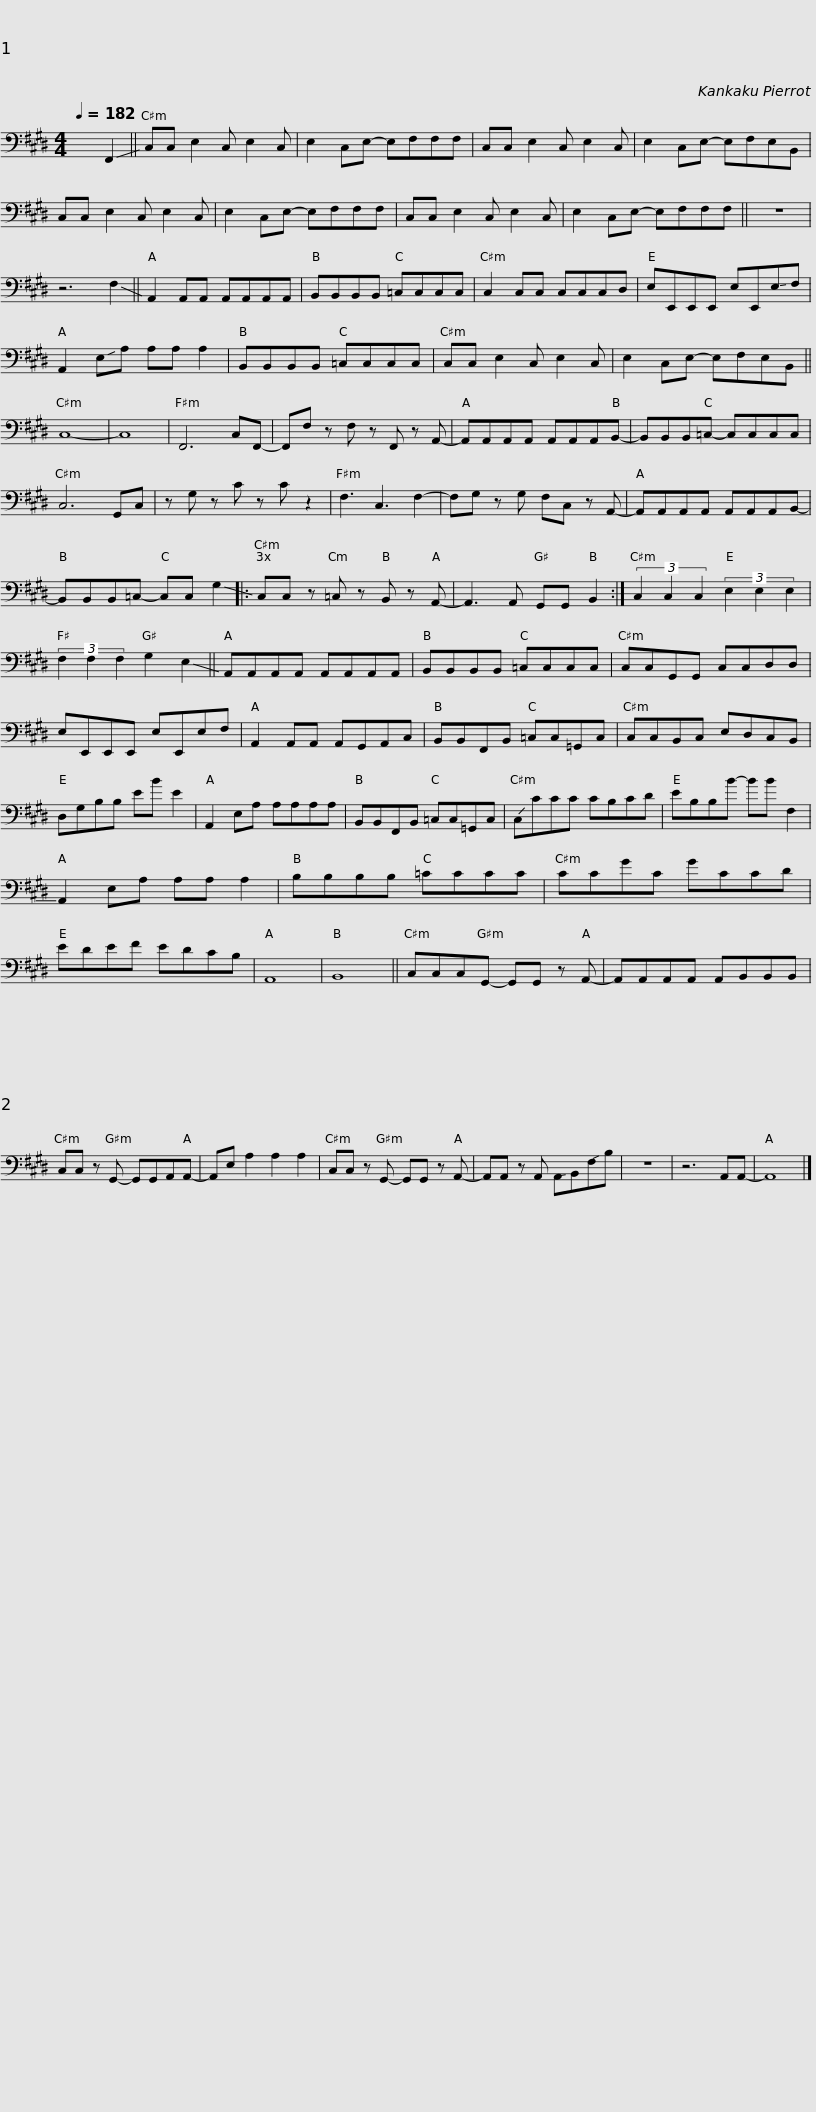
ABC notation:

X:1
L:1/8
Q:1/4=182
M:4/4
I:linebreak $
K:E
V:1 bass transpose=-12
V:1
 x2 !-(!F,,2 || !-)!C,C, E,2 C, E,2 C, | E,2 C,E,- E,F,F,F, | C,C, E,2 C, E,2 C, | E,2 C,E,- E,F,E,B,, |$ %5
 C,C, E,2 C, E,2 C, | E,2 C,E,- E,F,F,F, | C,C, E,2 C, E,2 C, | E,2 C,E,- E,F,F,F, ||$ z8 | %10
 z6 !-(!F,2 || !-)!A,,2 A,,A,, A,,A,,A,,A,, | B,,B,,B,,B,, =C,C,C,C, | C,2 C,C, C,C,C,D, | E,E,,E,,E,, E,E,,!-(!E,!-)!F, |$ %15
 A,,2 !-(!E,!-)!A, A,A, A,2 | B,,B,,B,,B,, =C,C,C,C, | C,C, E,2 C, E,2 C, | E,2 C,E,- E,F,E,B,, ||$ C,8- | %20
 C,8 | F,,6 C,F,,- | F,,F, z F, z F,, z A,,- |$ A,,A,,A,,A,, A,,A,,A,,B,,- | B,,B,,B,,=C,- C,C,C,C, | %25
 C,6 G,,C, | z G, z C z C z2 |$ F,3 C,3 F,2- | F,G, z G, F,C, z A,,- | A,,A,,A,,A,, A,,A,,A,,B,,- | %30
 B,,B,,B,,=C,- C,C, !-(!G,2 |:$ !-)!C,C, z =C, z B,, z A,,- | A,,3 A,, G,,G,, B,,2 :| (3C,2 C,2 C,2 (3E,2 E,2 E,2 | (3F,2 F,2 F,2 G,2 !-(!E,2 ||$ %35
 !-)!A,,A,,A,,A,, A,,A,,A,,A,, | B,,B,,B,,B,, =C,C,C,C, | C,C,G,,G,, C,C,D,D, | E,E,,E,,E,, E,E,,E,F, |$ A,,2 A,,A,, A,,G,,A,,C, | %40
 B,,B,,F,,B,, =C,C,=G,,C, | C,C,B,,C, E,D,C,B,, | D,G,B,B, EB E2 |$ A,,2 E,A, A,A,A,A, | B,,B,,F,,B,, =C,C,=G,,C, | %45
 !-(!C,!-)!CCC CB,CD | EB,B,B- BB !-(!F,2 |$ !-)!A,,2 E,A, A,A, A,2 | B,B,B,B, =CCCC | CCGC GCCD | %50
 EDEF EDCB, |$ A,,8 | B,,8 ||$ C,C,C,G,,- G,,G,, z A,,- | A,,A,,A,,A,, A,,B,,B,,B,, | %55
 C,C, z G,,- G,,G,,A,,A,,- | A,,E, A,2 A,2 A,2 |$ C,C, z G,,- G,,G,, z A,,- | A,,A,, z A,, !-(!A,,!-)!B,,!-(!F,!-)!B, | z8 | %60
 z6 A,,A,,- | A,,8 |] %62
